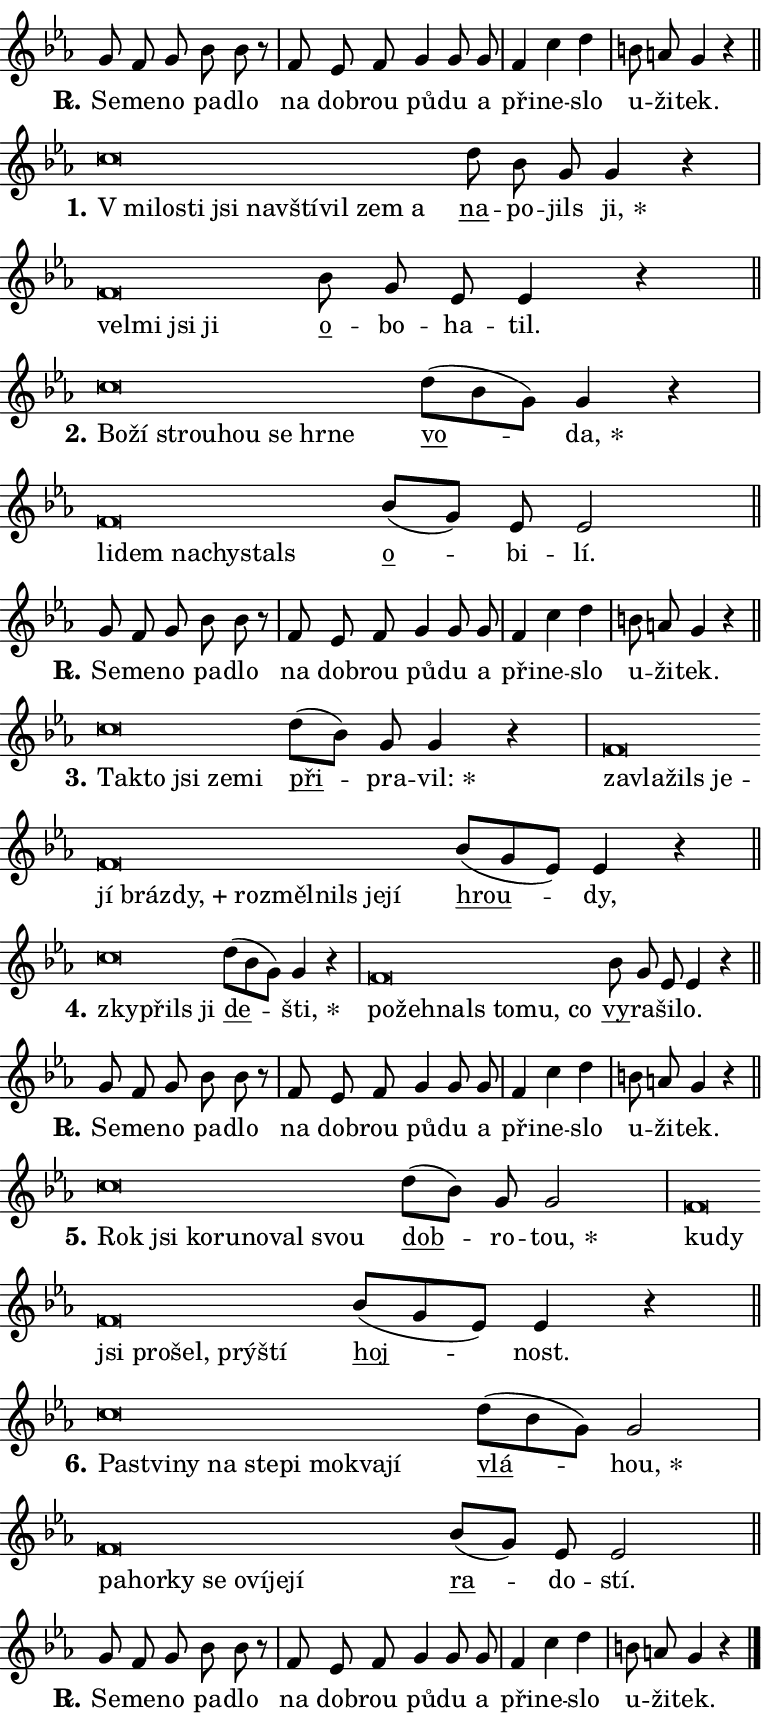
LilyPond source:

\version "2.24.0"
\header { tagline = "" }
\paper {
  indent = 0\cm
  top-margin = 0\cm
  right-margin = 0.13\cm % to fit lyric hyphens
  bottom-margin = 0\cm
  left-margin = 0\cm
  paper-width = 13\cm
  page-breaking = #ly:one-page-breaking
  system-system-spacing.basic-distance = #11
  score-system-spacing.basic-distance = #11
  ragged-last = ##f
}


%% Author: Thomas Morley
%% https://lists.gnu.org/archive/html/lilypond-user/2020-05/msg00002.html
#(define (line-position grob)
"Returns position of @var[grob} in current system:
   @code{'start}, if at first time-step
   @code{'end}, if at last time-step
   @code{'middle} otherwise
"
  (let* ((col (ly:item-get-column grob))
         (ln (ly:grob-object col 'left-neighbor))
         (rn (ly:grob-object col 'right-neighbor))
         (col-to-check-left (if (ly:grob? ln) ln col))
         (col-to-check-right (if (ly:grob? rn) rn col))
         (break-dir-left
           (and
             (ly:grob-property col-to-check-left 'non-musical #f)
             (ly:item-break-dir col-to-check-left)))
         (break-dir-right
           (and
             (ly:grob-property col-to-check-right 'non-musical #f)
             (ly:item-break-dir col-to-check-right))))
        (cond ((eqv? 1 break-dir-left) 'start)
              ((eqv? -1 break-dir-right) 'end)
              (else 'middle))))

#(define (tranparent-at-line-position vctor)
  (lambda (grob)
  "Relying on @code{line-position} select the relevant enry from @var{vctor}.
Used to determine transparency,"
    (case (line-position grob)
      ((end) (not (vector-ref vctor 0)))
      ((middle) (not (vector-ref vctor 1)))
      ((start) (not (vector-ref vctor 2))))))

noteHeadBreakVisibility =
#(define-music-function (break-visibility)(vector?)
"Makes @code{NoteHead}s transparent relying on @var{break-visibility}"
#{
  \override NoteHead.transparent =
    #(tranparent-at-line-position break-visibility)
#})

#(define delete-ledgers-for-transparent-note-heads
  (lambda (grob)
    "Reads whether a @code{NoteHead} is transparent.
If so this @code{NoteHead} is removed from @code{'note-heads} from
@var{grob}, which is supposed to be @code{LedgerLineSpanner}.
As a result ledgers are not printed for this @code{NoteHead}"
    (let* ((nhds-array (ly:grob-object grob 'note-heads))
           (nhds-list
             (if (ly:grob-array? nhds-array)
                 (ly:grob-array->list nhds-array)
                 '()))
           ;; Relies on the transparent-property being done before
           ;; Staff.LedgerLineSpanner.after-line-breaking is executed.
           ;; This is fragile ...
           (to-keep
             (remove
               (lambda (nhd)
                 (ly:grob-property nhd 'transparent #f))
               nhds-list)))
      ;; TODO find a better method to iterate over grob-arrays, similiar
      ;; to filter/remove etc for lists
      ;; For now rebuilt from scratch
      (set! (ly:grob-object grob 'note-heads)  '())
      (for-each
        (lambda (nhd)
          (ly:pointer-group-interface::add-grob grob 'note-heads nhd))
        to-keep))))

squashNotes = {
  \override NoteHead.X-extent = #'(-0.2 . 0.2)
  \override NoteHead.Y-extent = #'(-0.75 . 0)
  \override NoteHead.stencil =
    #(lambda (grob)
       (let ((pos (ly:grob-property grob 'staff-position)))
         (begin
           (if (< pos -7) (display "ERROR: Lower brevis then expected\n") (display ""))
           (if (<= pos -6) ly:text-interface::print ly:note-head::print))))
}
unSquashNotes = {
  \revert NoteHead.X-extent
  \revert NoteHead.Y-extent
  \revert NoteHead.stencil
}

hideNotes = \noteHeadBreakVisibility #begin-of-line-visible
unHideNotes = \noteHeadBreakVisibility #all-visible

% work-around for resetting accidentals
% https://lilypond.org/doc/v2.23/Documentation/notation/displaying-rhythms#unmetered-music
cadenzaMeasure = {
  \cadenzaOff
  \partial 1024 s1024
  \cadenzaOn
}

#(define-markup-command (accent layout props text) (markup?)
  "Underline accented syllable"
  (interpret-markup layout props
    #{\markup \override #'(offset . 4.3) \underline { #text }#}))

responsum = \markup \concat {
  "R" \hspace #-1.05 \path #0.1 #'((moveto 0 0.07) (lineto 0.9 0.8)) \hspace #0.05 "."
}

spaceSize = #0.6828661417322834 % exact space size for TeX Gyre Schola

\layout {
  \context {
    \Staff
    \remove "Time_signature_engraver"
    \override LedgerLineSpanner.after-line-breaking = #delete-ledgers-for-transparent-note-heads
  }
  \context {
    \Lyrics {
      \override LyricSpace.minimum-distance = \spaceSize
      \override LyricText.font-name = #"TeX Gyre Schola"
      \override LyricText.font-size = 1
      \override StanzaNumber.font-name = #"TeX Gyre Schola Bold"
      \override StanzaNumber.font-size = 1
    }
  }
  \context {
    \Score 
    \override NoteHead.text =
      #(lambda (grob) 
        (let ((pos (ly:grob-property grob 'staff-position)))
          #{\markup {
            \combine
              \halign #-0.55 \raise #(if (= pos -6) 0 0.5) \override #'(thickness . 2) \draw-line #'(3.2 . 0)
              \musicglyph "noteheads.sM1"
          }#}))
  }
}

% magnetic-lyrics.ily
%
%   written by
%     Jean Abou Samra <jean@abou-samra.fr>
%     Werner Lemberg <wl@gnu.org>
%
%   adapted by
%     Jiri Hon <jiri.hon@gmail.com>
%
% Version 2022-Apr-15

% https://www.mail-archive.com/lilypond-user@gnu.org/msg149350.html

#(define (Left_hyphen_pointer_engraver context)
   "Collect syllable-hyphen-syllable occurrences in lyrics and store
them in properties.  This engraver only looks to the left.  For
example, if the lyrics input is @code{foo -- bar}, it does the
following.

@itemize @bullet
@item
Set the @code{text} property of the @code{LyricHyphen} grob between
@q{foo} and @q{bar} to @code{foo}.

@item
Set the @code{left-hyphen} property of the @code{LyricText} grob with
text @q{foo} to the @code{LyricHyphen} grob between @q{foo} and
@q{bar}.
@end itemize

Use this auxiliary engraver in combination with the
@code{lyric-@/text::@/apply-@/magnetic-@/offset!} hook."
   (let ((hyphen #f)
         (text #f))
     (make-engraver
      (acknowledgers
       ((lyric-syllable-interface engraver grob source-engraver)
        (set! text grob)))
      (end-acknowledgers
       ((lyric-hyphen-interface engraver grob source-engraver)
        ;(when (not (grob::has-interface grob 'lyric-space-interface))
          (set! hyphen grob)));)
      ((stop-translation-timestep engraver)
       (when (and text hyphen)
         (ly:grob-set-object! text 'left-hyphen hyphen))
       (set! text #f)
       (set! hyphen #f)))))

#(define (lyric-text::apply-magnetic-offset! grob)
   "If the space between two syllables is less than the value in
property @code{LyricText@/.details@/.squash-threshold}, move the right
syllable to the left so that it gets concatenated with the left
syllable.

Use this function as a hook for
@code{LyricText@/.after-@/line-@/breaking} if the
@code{Left_@/hyphen_@/pointer_@/engraver} is active."
   (let ((hyphen (ly:grob-object grob 'left-hyphen #f)))
     (when hyphen
       (let ((left-text (ly:spanner-bound hyphen LEFT)))
         (when (grob::has-interface left-text 'lyric-syllable-interface)
           (let* ((common (ly:grob-common-refpoint grob left-text X))
                  (this-x-ext (ly:grob-extent grob common X))
                  (left-x-ext
                   (begin
                     ;; Trigger magnetism for left-text.
                     (ly:grob-property left-text 'after-line-breaking)
                     (ly:grob-extent left-text common X)))
                  ;; `delta` is the gap width between two syllables.
                  (delta (- (interval-start this-x-ext)
                            (interval-end left-x-ext)))
                  (details (ly:grob-property grob 'details))
                  (threshold (assoc-get 'squash-threshold details 0.2)))
             (when (< delta threshold)
               (let* (;; We have to manipulate the input text so that
                      ;; ligatures crossing syllable boundaries are not
                      ;; disabled.  For languages based on the Latin
                      ;; script this is essentially a beautification.
                      ;; However, for non-Western scripts it can be a
                      ;; necessity.
                      (lt (ly:grob-property left-text 'text))
                      (rt (ly:grob-property grob 'text))
                      (is-space (grob::has-interface hyphen 'lyric-space-interface))
                      (space (if is-space " " ""))
                      (extra-delta (if is-space spaceSize 0))
                      ;; Append new syllable.
                      (ltrt-space (if (and (string? lt) (string? rt))
                                (string-append lt space rt)
                                (make-concat-markup (list lt space rt))))
                      ;; Right-align `ltrt` to the right side.
                      (ltrt-space-markup (grob-interpret-markup
                               grob
                               (make-translate-markup
                                (cons (interval-length this-x-ext) 0)
                                (make-right-align-markup ltrt-space)))))
                 (begin
                   ;; Don't print `left-text`.
                   (ly:grob-set-property! left-text 'stencil #f)
                   ;; Set text and stencil (which holds all collected
                   ;; syllables so far) and shift it to the left.
                   (ly:grob-set-property! grob 'text ltrt-space)
                   (ly:grob-set-property! grob 'stencil ltrt-space-markup)
                   (ly:grob-translate-axis! grob (- (- delta extra-delta)) X))))))))))


#(define (lyric-hyphen::displace-bounds-first grob)
   ;; Make very sure this callback isn't triggered too early.
   (let ((left (ly:spanner-bound grob LEFT))
         (right (ly:spanner-bound grob RIGHT)))
     (ly:grob-property left 'after-line-breaking)
     (ly:grob-property right 'after-line-breaking)
     (ly:lyric-hyphen::print grob)))

squashThreshold = #0.4

\layout {
  \context {
    \Lyrics
    \consists #Left_hyphen_pointer_engraver
    \override LyricText.after-line-breaking =
      #lyric-text::apply-magnetic-offset!
    \override LyricHyphen.stencil = #lyric-hyphen::displace-bounds-first
    \override LyricText.details.squash-threshold = \squashThreshold
    \override LyricHyphen.minimum-distance = 0
    \override LyricHyphen.minimum-length = \squashThreshold
  }
}

squashText = \override LyricText.details.squash-threshold = 9999
unSquashText = \override LyricText.details.squash-threshold = \squashThreshold

leftText = \override LyricText.self-alignment-X = #LEFT
unLeftText = \revert LyricText.self-alignment-X

starOffset = #(lambda (grob) 
                (let ((x_offset (ly:self-alignment-interface::aligned-on-x-parent grob)))
                  (if (= x_offset 0) 0 (+ x_offset 1.2))))

star = #(define-music-function (syllable)(string?)
"Append star separator at the end of a syllable"
#{
  \once \override LyricText.X-offset = #starOffset
  \lyricmode { \markup {
    #syllable
    \override #'((font-name . "TeX Gyre Schola Bold")) \hspace #0.2 \lower #0.65 \larger "*"
  } }
#})

starAccent = #(define-music-function (syllable)(string?)
"Append star separator at the end of a syllable and make accent"
#{
  \once \override LyricText.X-offset = #starOffset
  \lyricmode { \markup {
    \accent #syllable
    \override #'((font-name . "TeX Gyre Schola Bold")) \hspace #0.2 \lower #0.65 \larger "*"
  } }
#})

breath = #(define-music-function (syllable)(string?)
"Append breathing indicator at the end of a syllable"
#{
  \lyricmode { \markup { #syllable "+" } }
#})

optionalBreath = #(define-music-function (syllable)(string?)
"Append optional breathing indicator at the end of a syllable"
#{
  \lyricmode { \markup { #syllable "(+)" } }
#})


\score {
    <<
        \new Voice = "melody" { \cadenzaOn \key es \major \relative { g'8 f g bes bes r \cadenzaMeasure \bar "|" f8 es f g4 g8 g8 \cadenzaMeasure \bar "|" f4 c' d \cadenzaMeasure \bar "|" b8 a g4 r \cadenzaMeasure \bar "||" \break } }
        \new Lyrics \lyricsto "melody" { \lyricmode { \set stanza = \responsum
Se -- me -- no pa -- dlo na dob -- rou pů -- du a při -- ne -- slo u -- ži -- tek. } }
    >>
    \layout {}
}

\score {
    <<
        \new Voice = "melody" { \cadenzaOn \key es \major \relative { \squashNotes c''\breve*1/16 \hideNotes \breve*1/16 \bar "" \breve*1/16 \bar "" \breve*1/16 \bar "" \breve*1/16 \bar "" \breve*1/16 \bar "" \breve*1/16 \bar "" \breve*1/16 \breve*1/16 \bar "" \unHideNotes \unSquashNotes \bar "" d8 bes g g4 r \cadenzaMeasure \bar "|" \squashNotes f\breve*1/16 \hideNotes \breve*1/16 \bar "" \breve*1/16 \breve*1/16 \bar "" \unHideNotes \unSquashNotes \bar "" bes8 g es es4 r \cadenzaMeasure \bar "||" \break } }
        \new Lyrics \lyricsto "melody" { \lyricmode { \set stanza = "1."
\leftText "V mi" -- \squashText lo -- sti jsi na -- vští -- vil zem a \unLeftText \unSquashText \markup \accent na -- po -- jils \star ji, \leftText vel -- \squashText mi jsi ji \unLeftText \unSquashText \markup \accent o -- bo -- ha -- til. } }
    >>
    \layout {}
}

\score {
    <<
        \new Voice = "melody" { \cadenzaOn \key es \major \relative { \squashNotes c''\breve*1/16 \hideNotes \breve*1/16 \bar "" \breve*1/16 \bar "" \breve*1/16 \bar "" \breve*1/16 \bar "" \breve*1/16 \breve*1/16 \bar "" \unHideNotes \unSquashNotes \bar "" d8[( bes g)] g4 r \cadenzaMeasure \bar "|" \squashNotes f\breve*1/16 \hideNotes \breve*1/16 \bar "" \breve*1/16 \bar "" \breve*1/16 \breve*1/16 \bar "" \unHideNotes \unSquashNotes \bar "" bes8[( g)] es es2 \cadenzaMeasure \bar "||" \break } }
        \new Lyrics \lyricsto "melody" { \lyricmode { \set stanza = "2."
\leftText Bo -- \squashText ží strou -- hou se hr -- ne \unLeftText \unSquashText \markup \accent vo -- \star da, \leftText li -- \squashText dem na -- chy -- stals \unLeftText \unSquashText \markup \accent o -- bi -- lí. } }
    >>
    \layout {}
}

\score {
    <<
        \new Voice = "melody" { \cadenzaOn \key es \major \relative { g'8 f g bes bes r \cadenzaMeasure \bar "|" f8 es f g4 g8 g8 \cadenzaMeasure \bar "|" f4 c' d \cadenzaMeasure \bar "|" b8 a g4 r \cadenzaMeasure \bar "||" \break } }
        \new Lyrics \lyricsto "melody" { \lyricmode { \set stanza = \responsum
Se -- me -- no pa -- dlo na dob -- rou pů -- du a při -- ne -- slo u -- ži -- tek. } }
    >>
    \layout {}
}

\score {
    <<
        \new Voice = "melody" { \cadenzaOn \key es \major \relative { \squashNotes c''\breve*1/16 \hideNotes \breve*1/16 \bar "" \breve*1/16 \bar "" \breve*1/16 \breve*1/16 \bar "" \unHideNotes \unSquashNotes \bar "" d8[( bes)] g g4 r \cadenzaMeasure \bar "|" \squashNotes f\breve*1/16 \hideNotes \breve*1/16 \bar "" \breve*1/16 \bar "" \breve*1/16 \bar "" \breve*1/16 \bar "" \breve*1/16 \bar "" \breve*1/16 \bar "" \breve*1/16 \bar "" \breve*1/16 \bar "" \breve*1/16 \bar "" \breve*1/16 \breve*1/16 \bar "" \unHideNotes \unSquashNotes \bar "" bes8[( g es)] es4 r \cadenzaMeasure \bar "||" \break } }
        \new Lyrics \lyricsto "melody" { \lyricmode { \set stanza = "3."
\leftText Tak -- \squashText to jsi ze -- mi \unLeftText \unSquashText \markup \accent při -- pra -- \star vil: \leftText za -- \squashText vla -- žils je -- jí bráz -- \breath "dy," roz -- měl -- nils je -- jí \unLeftText \unSquashText \markup \accent hrou -- dy, } }
    >>
    \layout {}
}

\score {
    <<
        \new Voice = "melody" { \cadenzaOn \key es \major \relative { \squashNotes c''\breve*1/16 \hideNotes \breve*1/16 \breve*1/16 \bar "" \unHideNotes \unSquashNotes \bar "" d8[( bes g)] g4 r \cadenzaMeasure \bar "|" \squashNotes f\breve*1/16 \hideNotes \breve*1/16 \bar "" \breve*1/16 \bar "" \breve*1/16 \bar "" \breve*1/16 \breve*1/16 \bar "" \unHideNotes \unSquashNotes \bar "" bes8 g es es4 r \cadenzaMeasure \bar "||" \break } }
        \new Lyrics \lyricsto "melody" { \lyricmode { \set stanza = "4."
\leftText zky -- \squashText přils ji \unLeftText \unSquashText \markup \accent de -- \star šti, \leftText po -- \squashText žeh -- nals to -- mu, co \unLeftText \unSquashText \markup \accent vy -- ra -- ši -- lo. } }
    >>
    \layout {}
}

\score {
    <<
        \new Voice = "melody" { \cadenzaOn \key es \major \relative { g'8 f g bes bes r \cadenzaMeasure \bar "|" f8 es f g4 g8 g8 \cadenzaMeasure \bar "|" f4 c' d \cadenzaMeasure \bar "|" b8 a g4 r \cadenzaMeasure \bar "||" \break } }
        \new Lyrics \lyricsto "melody" { \lyricmode { \set stanza = \responsum
Se -- me -- no pa -- dlo na dob -- rou pů -- du a při -- ne -- slo u -- ži -- tek. } }
    >>
    \layout {}
}

\score {
    <<
        \new Voice = "melody" { \cadenzaOn \key es \major \relative { \squashNotes c''\breve*1/16 \hideNotes \breve*1/16 \bar "" \breve*1/16 \bar "" \breve*1/16 \bar "" \breve*1/16 \bar "" \breve*1/16 \breve*1/16 \bar "" \unHideNotes \unSquashNotes \bar "" d8[( bes)] g g2 \cadenzaMeasure \bar "|" \squashNotes f\breve*1/16 \hideNotes \breve*1/16 \bar "" \breve*1/16 \bar "" \breve*1/16 \bar "" \breve*1/16 \bar "" \breve*1/16 \breve*1/16 \bar "" \unHideNotes \unSquashNotes \bar "" bes8[( g es)] es4 r \cadenzaMeasure \bar "||" \break } }
        \new Lyrics \lyricsto "melody" { \lyricmode { \set stanza = "5."
\leftText Rok \squashText jsi ko -- ru -- no -- val svou \unLeftText \unSquashText \markup \accent dob -- ro -- \star tou, \leftText ku -- \squashText dy jsi pro -- šel, prý -- ští \unLeftText \unSquashText \markup \accent hoj -- nost. } }
    >>
    \layout {}
}

\score {
    <<
        \new Voice = "melody" { \cadenzaOn \key es \major \relative { \squashNotes c''\breve*1/16 \hideNotes \breve*1/16 \bar "" \breve*1/16 \bar "" \breve*1/16 \bar "" \breve*1/16 \bar "" \breve*1/16 \bar "" \breve*1/16 \bar "" \breve*1/16 \breve*1/16 \bar "" \unHideNotes \unSquashNotes \bar "" d8[( bes g)] g2 \cadenzaMeasure \bar "|" \squashNotes f\breve*1/16 \hideNotes \breve*1/16 \bar "" \breve*1/16 \bar "" \breve*1/16 \bar "" \breve*1/16 \bar "" \breve*1/16 \bar "" \breve*1/16 \breve*1/16 \bar "" \unHideNotes \unSquashNotes \bar "" bes8[( g)] es es2 \cadenzaMeasure \bar "||" \break } }
        \new Lyrics \lyricsto "melody" { \lyricmode { \set stanza = "6."
\leftText Past -- \squashText vi -- ny na ste -- pi mo -- kva -- jí \unLeftText \unSquashText \markup \accent vlá -- \star hou, \leftText pa -- \squashText hor -- ky se o -- ví -- je -- jí \unLeftText \unSquashText \markup \accent ra -- do -- stí. } }
    >>
    \layout {}
}

\score {
    <<
        \new Voice = "melody" { \cadenzaOn \key es \major \relative { g'8 f g bes bes r \cadenzaMeasure \bar "|" f8 es f g4 g8 g8 \cadenzaMeasure \bar "|" f4 c' d \cadenzaMeasure \bar "|" b8 a g4 r \cadenzaMeasure \bar "||" \break } \bar "|." }
        \new Lyrics \lyricsto "melody" { \lyricmode { \set stanza = \responsum
Se -- me -- no pa -- dlo na dob -- rou pů -- du a při -- ne -- slo u -- ži -- tek. } }
    >>
    \layout {}
}
